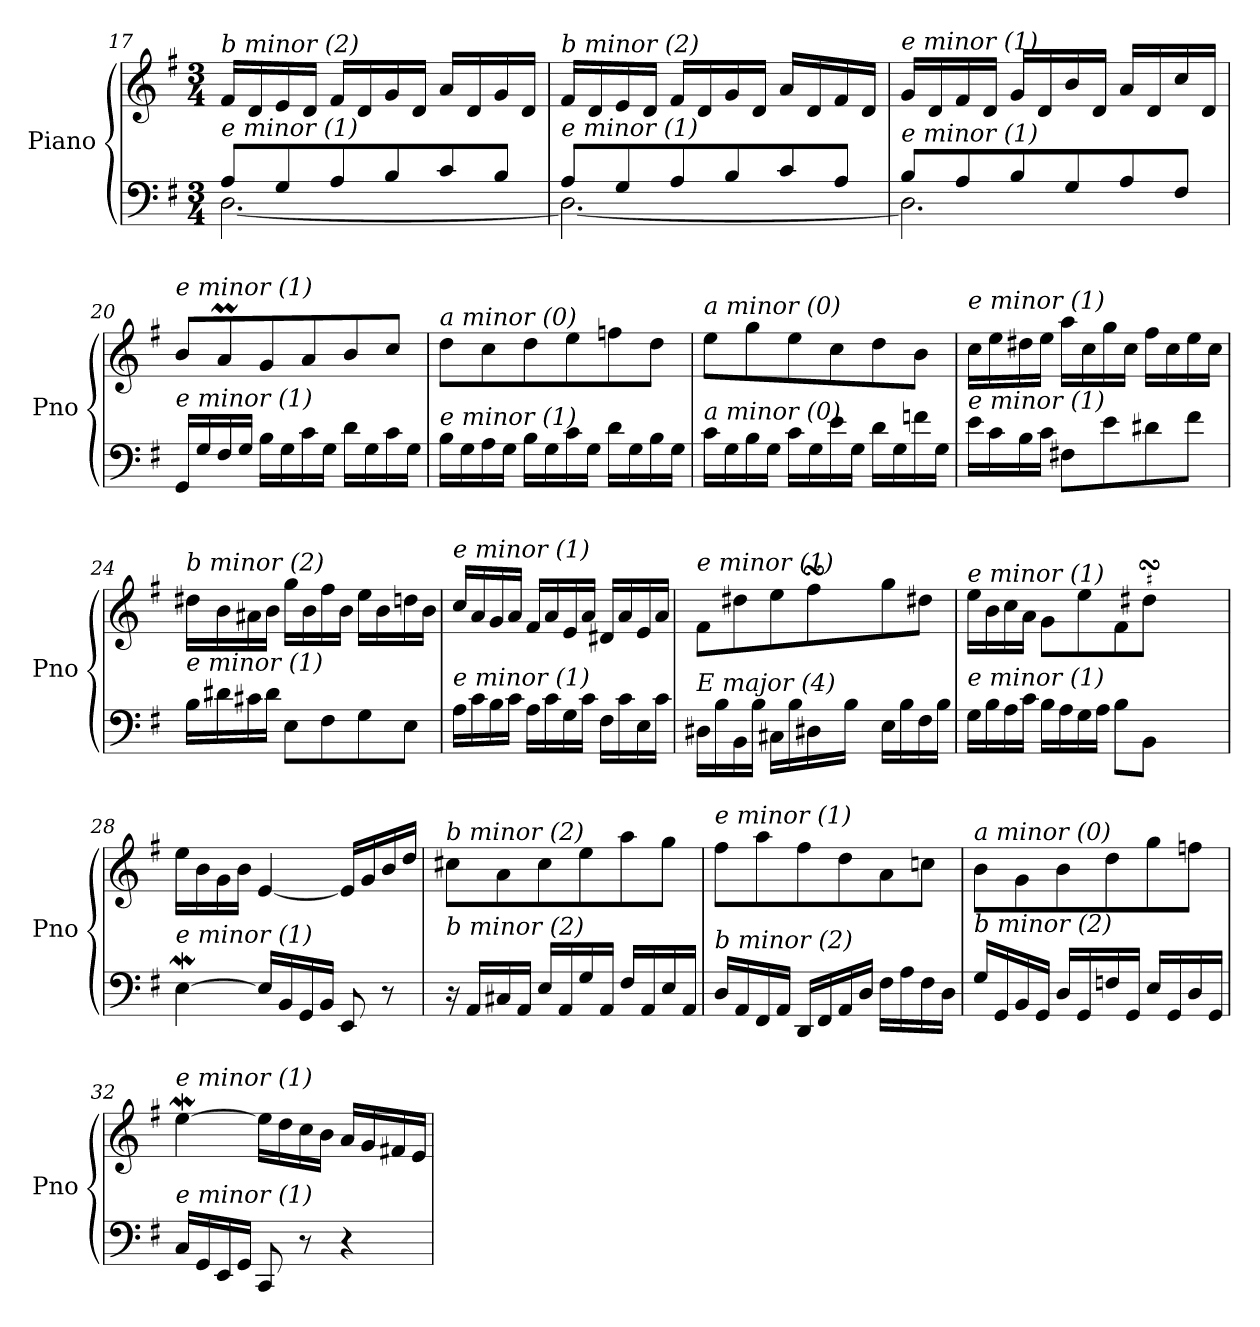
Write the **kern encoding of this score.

**kern	**kern
*part1	*part1
*staff2	*staff1
*I"Piano	*
*I'Pno	*
!!LO:PB:g=z
*clefF4	*clefG2
*k[f#]	*k[f#]
*M3/4	*M3/4
=17	=17
*^	*
!	!	!LO:TX:i:t=b minor (2)
!LO:TX:i:t=e minor (1)	!	!
8A/L	[2.D\	16f#/LL
.	.	16d/
8G/	.	16e/
.	.	16d/JJ
8A/	.	16f#/LL
.	.	16d/
8B/	.	16g/
.	.	16d/JJ
8c/	.	16a/LL
.	.	16d/
8B/J	.	16g/
.	.	16d/JJ
=18	=18	=18
!	!	!LO:TX:i:t=b minor (2)
!LO:TX:i:t=e minor (1)	!	!
8A/L	2.D\_	16f#/LL
.	.	16d/
8G/	.	16e/
.	.	16d/JJ
8A/	.	16f#/LL
.	.	16d/
8B/	.	16g/
.	.	16d/JJ
8c/	.	16a/LL
.	.	16d/
8A/J	.	16f#/
.	.	16d/JJ
=19	=19	=19
!	!	!LO:TX:i:t=e minor (1)
!LO:TX:i:t=e minor (1)	!	!
8B/L	2.D\]	16g/LL
.	.	16d/
8A/	.	16f#/
.	.	16d/JJ
8B/	.	16g/LL
.	.	16d/
8G/	.	16b/
.	.	16d/JJ
8A/	.	16a/LL
.	.	16d/
8F#/J	.	16cc/
.	.	16d/JJ
*v	*v	*
=20	=20
!	!LO:TX:i:t=e minor (1)
!LO:TX:i:t=e minor (1)	!
16GG/LL	8b/L
16G/	.
16F#/	8aM/
16G/JJ	.
16B\LL	8g/
16G\	.
16c\	8a/
16G\JJ	.
16d\LL	8b/
16G\	.
16c\	8cc/J
16G\JJ	.
!!LO:LB:g=z
=21	=21
!	!LO:TX:i:t=a minor (0)
!LO:TX:i:t=e minor (1)	!
16B\LL	8dd\L
16G\	.
16A\	8cc\
16G\JJ	.
16B\LL	8dd\
16G\	.
16c\	8ee\
16G\JJ	.
16d\LL	8ffn\
16G\	.
16B\	8dd\J
16G\JJ	.
=22	=22
!	!LO:TX:i:t=a minor (0)
!LO:TX:i:t=a minor (0)	!
16c\LL	8ee\L
16G\	.
16B\	8gg\
16G\JJ	.
16c\LL	8ee\
16G\	.
16e\	8cc\
16G\JJ	.
16d\LL	8dd\
16G\	.
16fn\	8b\J
16G\JJ	.
=23	=23
!	!LO:TX:i:t=e minor (1)
!LO:TX:i:t=e minor (1)	!
16e\LL	16cc\LL
16c\	16ee\
16B\	16dd#X\
16c\JJ	16ee\JJ
8F#X\L	16aa\LL
.	16cc\
8e\	16gg\
.	16cc\JJ
8d#X\	16ff#\LL
.	16cc\
8f#\J	16ee\
.	16cc\JJ
=24	=24
!	!LO:TX:i:t=b minor (2)
!LO:TX:i:t=e minor (1)	!
16B\LL	16dd#X\LL
16d#X\	16b\
16c#X\	16a#X\
16d#\JJ	16b\JJ
8E\L	16gg\LL
.	16b\
8F#\	16ff#\
.	16b\JJ
8G\	16ee\LL
.	16b\
8E\J	16ddn\
.	16b\JJ
!!LO:LB:g=z
=25	=25
!	!LO:TX:i:t=e minor (1)
!LO:TX:i:t=e minor (1)	!
16A\LL	16cc/LL
16c\	16a/
16B\	16g/
16c\JJ	16a/JJ
16A\LL	16f#/LL
16c\	16a/
16G\	16e/
16c\JJ	16a/JJ
16F#\LL	16d#X/LL
16c\	16a/
16E\	16e/
16c\JJ	16a/JJ
=26	=26
*^	*^
!	!	!LO:TX:i:t=e minor (1)	!
!LO:TX:i:t=E major (4)	!	!	!
4.ryy	16D#X\LL	8f#\L	4.ryy
.	16B\	.	.
.	16BB\	8dd#X\	.
.	16B\JJ	.	.
.	16C#X\LL	8ee\	.
.	16B\	.	.
8ryy	16D#X\	8ff#sSsS\	32gg!yy
.	.	.	32ff#!yy
.	16B\JJ	.	32ee!yy
.	.	.	32ff#!yy
4ryy	16E\LL	8gg\	4ryy
.	16B\	.	.
.	16F#\	8dd#X\J	.
.	16B\JJ	.	.
=27	=27	=27	=27
!	!	!LO:TX:i:t=e minor (1)	!
!LO:TX:i:t=e minor (1)	!	!	!
2ryy	16G\LL	16ee\LL	2ryy
.	16B\	16b\	.
.	16A\	16cc\	.
.	16c\JJ	16a\JJ	.
.	16B\LL	8g\L	.
.	16A\	.	.
.	16G\	8ee\	.
.	16A\JJ	.	.
8ryy	8B\L	8f#\	8ryy
8ryy	8BB\J	8dd#XsSsS\J	32ee!yy
.	.	.	32dd#!yy
.	.	.	32cc#X!yy
.	.	.	32dd#!yy
*v	*v	*	*
=28	=28	=28
!	!LO:TX:i:t=e minor (1)	!
!LO:TX:i:t=e minor (1)	!	!
*	*v	*v
[4EW\	16ee\LL
.	16b\
.	16g\
.	16b\JJ
16E/LL]	[4e/
16BB/	.
16GG/	.
16BB/JJ	.
8EE/	16e/LL]
.	16g/
8r	16b/
.	16dd/JJ
!!LO:LB:g=z
=29	=29
!	!LO:TX:i:t=b minor (2)
!LO:TX:i:t=b minor (2)	!
16r	8cc#X\L
16AA/LL	.
16C#X/	8a\
16AA/JJ	.
16E/LL	8cc#\
16AA/	.
16G/	8ee\
16AA/JJ	.
16F#/LL	8aa\
16AA/	.
16E/	8gg\J
16AA/JJ	.
=30	=30
!	!LO:TX:i:t=e minor (1)
!LO:TX:i:t=b minor (2)	!
16D/LL	8ff#\L
16AA/	.
16FF#/	8aa\
16AA/JJ	.
16DD/LL	8ff#\
16FF#/	.
16AA/	8dd\
16D/JJ	.
16F#\LL	8a\
16A\	.
16F#\	8ccn\J
16D\JJ	.
=31	=31
!	!LO:TX:i:t=a minor (0)
!LO:TX:i:t=b minor (2)	!
16G/LL	8b\L
16GG/	.
16BB/	8g\
16GG/JJ	.
16D/LL	8b\
16GG/	.
16Fn/	8dd\
16GG/JJ	.
16E/LL	8gg\
16GG/	.
16D/	8ffn\J
16GG/JJ	.
=32	=32
!	!LO:TX:i:t=e minor (1)
!LO:TX:i:t=e minor (1)	!
16C/LL	[4eeW\
16GG/	.
16EE/	.
16GG/JJ	.
8CC/	16ee\LL]
.	16dd\
8r	16cc\
.	16b\JJ
4r	16a/LL
.	16g/
.	16f#X/
.	16e/JJ
=	=
*-	*-
